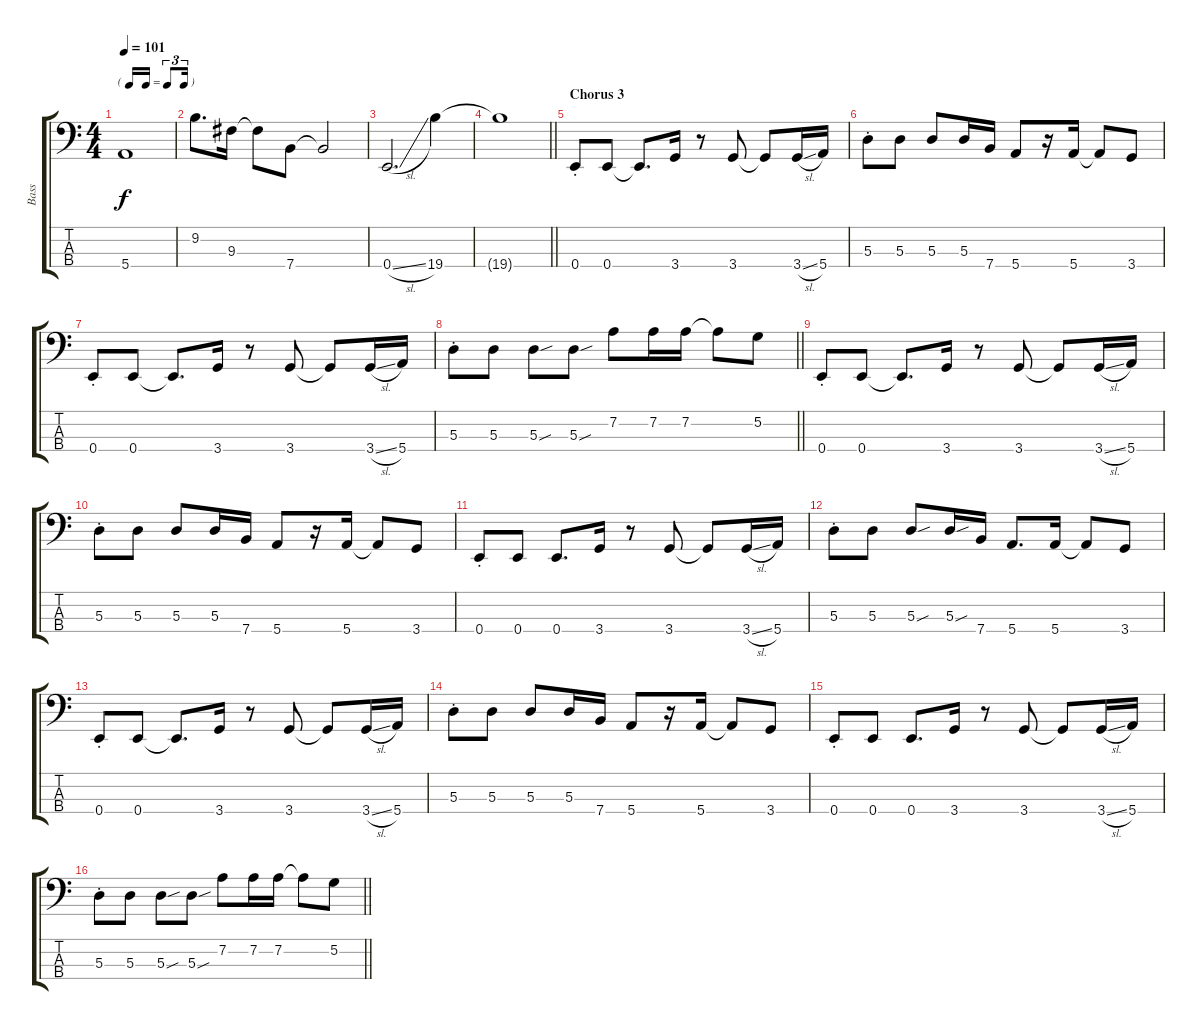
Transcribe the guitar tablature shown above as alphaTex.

\track ("Bass" "Bass") {instrument fretlessbass}
\staff {score tabs}
\tuning (G2 D2 A1 E1) {hide}
\ts (4 4)
\tf triplet16th
\tempo 101
\clef f4
\ks c
5.4.1{dy f} |
9.2.8{d} 9.3.16 9.3{t}.8 7.4.8 7.4{t}.2 |
0.4{sl}.2{d} 19.4.4 |
\barLineRight lightlight
19.4{t}.1 |
\section ("" "Chorus 3")
0.4{st}.8 0.4.8 0.4{t}.8{d} 3.4.16 r.8 3.4.8 3.4{t}.8 3.4{sl}.16 5.4.16 |
5.3{st}.8 5.3.8 5.3.8 5.3.16 7.4.16 5.4.8 r.16 5.4.16 5.4{t}.8 3.4.8 |
0.4{st}.8 0.4.8 0.4{t}.8{d} 3.4.16 r.8 3.4.8 3.4{t}.8 3.4{sl}.16 5.4.16 |
\barLineRight lightlight
5.3{st}.8 5.3.8 5.3{sou}.8 5.3{sou}.8 7.2.8 7.2.16 7.2.16 7.2{t}.8 5.2.8 |
0.4{st}.8 0.4.8 0.4{t}.8{d} 3.4.16 r.8 3.4.8 3.4{t}.8 3.4{sl}.16 5.4.16 |
5.3{st}.8 5.3.8 5.3.8 5.3.16 7.4.16 5.4.8 r.16 5.4.16 5.4{t}.8 3.4.8 |
0.4{st}.8 0.4.8 0.4.8{d} 3.4.16 r.8 3.4.8 3.4{t}.8 3.4{sl}.16 5.4.16 |
5.3{st}.8 5.3.8 5.3{sou}.8 5.3{sou}.16 7.4.16 5.4.8{d} 5.4.16 5.4{t}.8 3.4.8 |
0.4{st}.8 0.4.8 0.4{t}.8{d} 3.4.16 r.8 3.4.8 3.4{t}.8 3.4{sl}.16 5.4.16 |
5.3{st}.8 5.3.8 5.3.8 5.3.16 7.4.16 5.4.8 r.16 5.4.16 5.4{t}.8 3.4.8 |
0.4{st}.8 0.4.8 0.4.8{d} 3.4.16 r.8 3.4.8 3.4{t}.8 3.4{sl}.16 5.4.16 |
\barLineRight lightlight
5.3{st}.8 5.3.8 5.3{sou}.8 5.3{sou}.8 7.2.8 7.2.16 7.2.16 7.2{t}.8 5.2.8
